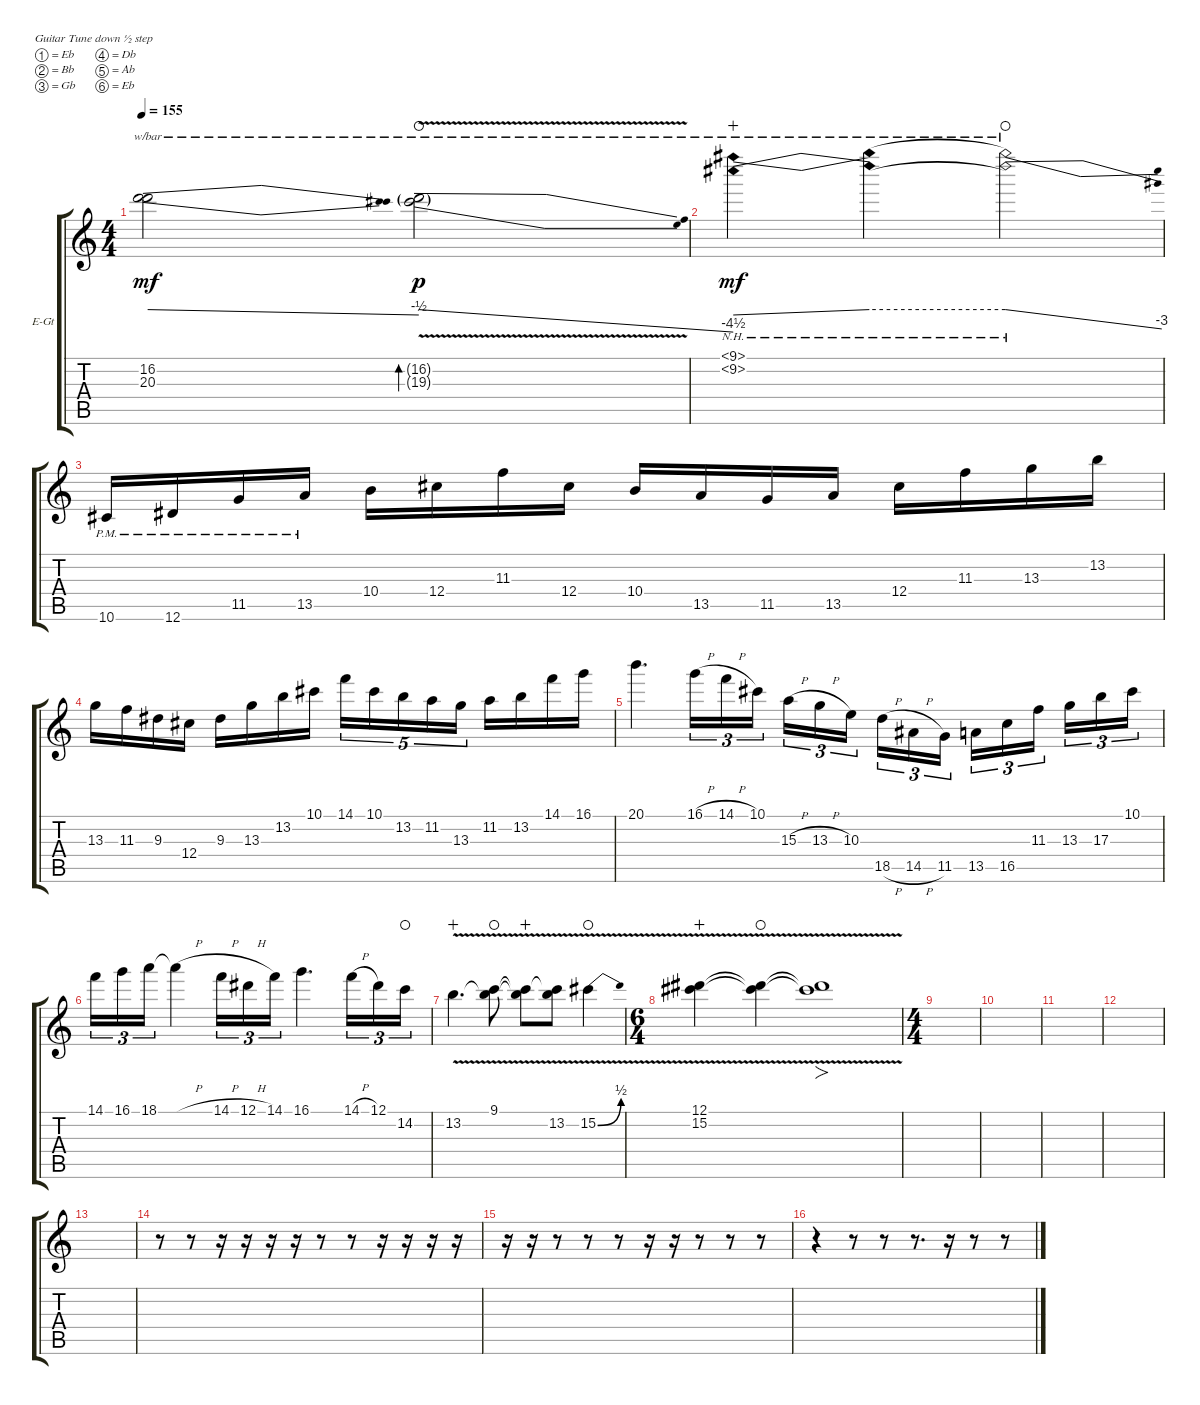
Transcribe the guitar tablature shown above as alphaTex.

\defaultSystemsLayout 4
\bracketExtendMode groupsimilarinstruments
\firstSystemTrackNameOrientation horizontal
\otherSystemsTrackNameOrientation horizontal
\track ("Electric Guitar" "E-Gt") {instrument distortionguitar}
\staff {score tabs}
\tuning (Eb4 Bb3 Gb3 Db3 Ab2 Eb2)
\ts (4 4)
\tempo 155
\clef g2
\ks c
(16.2{t} 20.3{t}).2{tbe (dive default 15 0 59.4 -2) dy mf} (16.2{v g} 19.3{v g}).2{tbe (dive default 58.8 0 60 -18) bd 129 dy p waho} |
(9.2{nh} 9.1{nh}).4{tbe (dive default 0 -2 13.799999999999999 0) dy mf wahc} (9.1{nh t} 9.2{nh t}).4{tbe (hold default 0 0 60 0)} (9.2{nh t} 9.1{nh t}).2{tbe (dive default 3.5999999999999996 0 60 -12) waho} |
10.6{pm}.16 12.6{pm}.16 11.5{pm}.16 13.5{pm}.16 10.4.16 12.4.16 11.3.16 12.4.16 10.4.16 13.5.16 11.5.16 13.5.16 12.4.16 11.3.16 13.3.16 13.2.16 |
13.3.16 11.3.16 9.3.16 12.4.16 9.3.16 13.3.16 13.2.16 10.1.16 14.1.16{tu (5 4)} 10.1.16{tu (5 4)} 13.2.16{tu (5 4)} 11.2.16{tu (5 4)} 13.3.16{tu (5 4)} 11.2.16 13.2.16 14.1.16 16.1.16 |
20.1.4{d} 16.1{h}.16{tu (3 2)} 14.1{h}.16{tu (3 2)} 10.1.16{tu (3 2)} 15.3{h}.16{tu (3 2)} 13.3{h}.16{tu (3 2)} 10.3.16{tu (3 2)} 18.5{h}.16{tu (3 2)} 14.5{h}.16{tu (3 2)} 11.5.16{tu (3 2)} 13.5.16{tu (3 2)} 16.5.16{tu (3 2)} 11.3.16{tu (3 2)} 13.3.16{tu (3 2)} 17.3.16{tu (3 2)} 10.1.16{tu (3 2)} |
14.1.16{tu (3 2)} 16.1.16{tu (3 2)} 18.1.16{tu (3 2)} 18.1{h t}.4 14.1{h}.16{tu (3 2)} 12.1{h}.16{tu (3 2)} 14.1.16{tu (3 2)} 16.1.4{d} 14.1{h}.16{tu (3 2)} 12.1.16{tu (3 2)} 14.2.16{tu (3 2) waho} |
13.2{v}.4{d wahc} (9.1{v} 13.2{v t}).8{waho} (9.1{t} 13.2{t}).8{wahc} (13.2{v} 9.1{v t}).8 15.2{be (bend 0 0 9.6 2) v}.4{waho} |
\ts (6 4)
(12.1{v} 15.2{v}).4{wahc} (12.1{v t} 15.2{v t}).4{waho} (15.2{v t} 12.1{v t}).1{fo} |
\ts (4 4)
|
|
|
|
|
r.8 r.8 r.16 r.16 r.16 r.16 r.8 r.8 r.16 r.16 r.16 r.16 |
r.16 r.16 r.8 r.8 r.8 r.16 r.16 r.8 r.8 r.8 |
r.4 r.8 r.8 r.8{d} r.16 r.8 r.8
